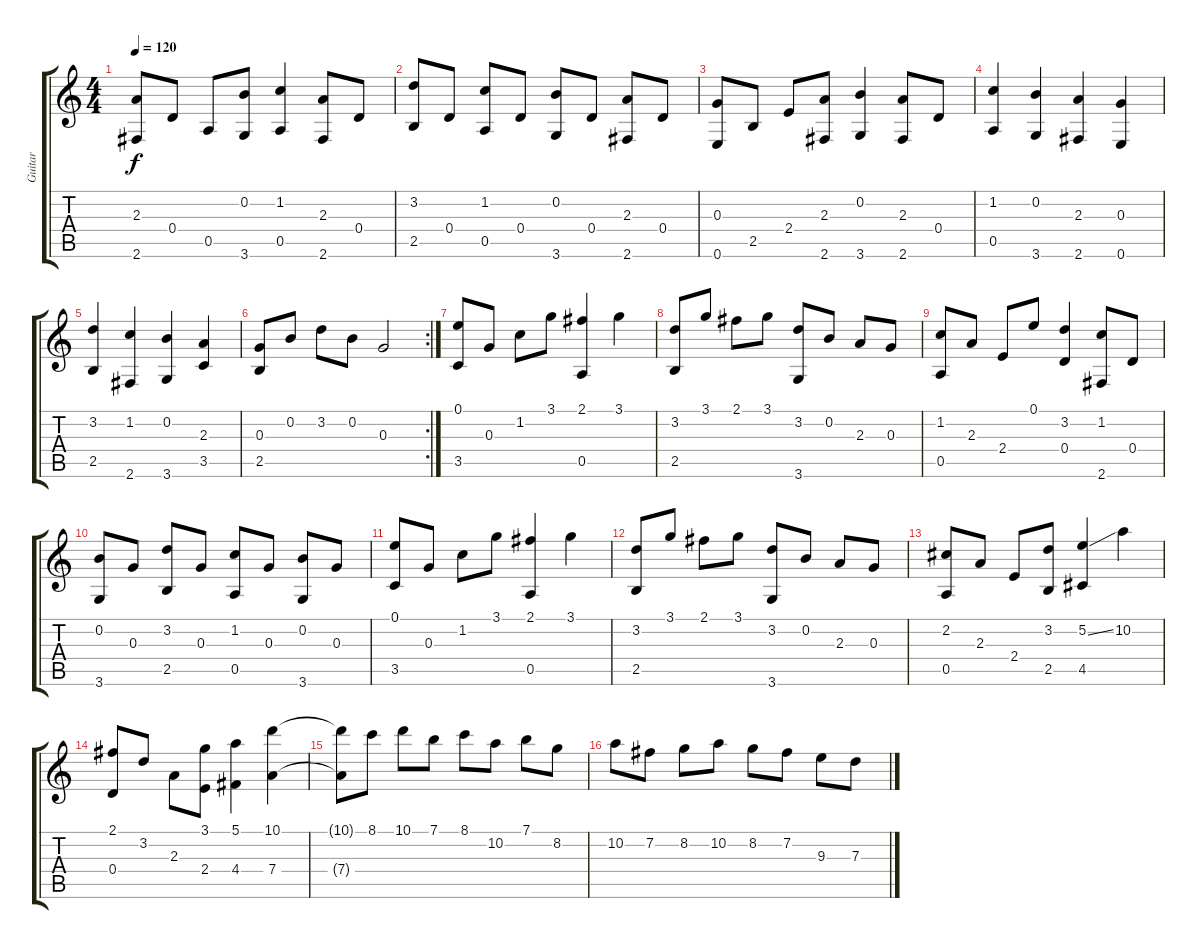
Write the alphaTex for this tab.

\track ("Guitar" "Guitar") {instrument acousticguitarnylon}
\staff {score tabs}
\tuning (E4 B3 G3 D3 A2 E2) {hide}
\ts (4 4)
\tempo 120
\clef g2
\ks c
(2.3 2.6).8{dy f} 0.4.8 0.5.8 (0.2 3.6).8 (1.2 0.5).4 (2.3 2.6).8 0.4.8 |
(3.2 2.5).8 0.4.8 (1.2 0.5).8 0.4.8 (0.2 3.6).8 0.4.8 (2.3 2.6).8 0.4.8 |
(0.3 0.6).8 2.5.8 2.4.8 (2.3 2.6).8 (0.2 3.6).4 (2.3 2.6).8 0.4.8 |
(1.2 0.5).4 (0.2 3.6).4 (2.3 2.6).4 (0.3 0.6).4 |
(3.2 2.5).4 (1.2 2.6).4 (0.2 3.6).4 (2.3 3.5).4 |
\rc 2
(0.3 2.5).8 0.2.8 3.2.8 0.2.8 0.3.2 |
(0.1 3.5).8 0.3.8 1.2.8 3.1.8 (2.1 0.5).4 3.1.4 |
(3.2 2.5).8 3.1.8 2.1.8 3.1.8 (3.2 3.6).8 0.2.8 2.3.8 0.3.8 |
(1.2 0.5).8 2.3.8 2.4.8 0.1.8 (3.2 0.4).4 (1.2 2.6).8 0.4.8 |
(0.2 3.6).8 0.3.8 (3.2 2.5).8 0.3.8 (1.2 0.5).8 0.3.8 (0.2 3.6).8 0.3.8 |
(0.1 3.5).8 0.3.8 1.2.8 3.1.8 (2.1 0.5).4 3.1.4 |
(3.2 2.5).8 3.1.8 2.1.8 3.1.8 (3.2 3.6).8 0.2.8 2.3.8 0.3.8 |
(2.2 0.5).8 2.3.8 2.4.8 (3.2 2.5).8 (5.2{ss} 4.5).4 10.2.4 |
(2.1 0.4).8 3.2.8 2.3.8 (3.1 2.4).8 (5.1 4.4).4 (10.1 7.4).4 |
(10.1{t} 7.4{t}).8 8.1.8 10.1.8 7.1.8 8.1.8 10.2.8 7.1.8 8.2.8 |
10.2.8 7.2.8 8.2.8 10.2.8 8.2.8 7.2.8 9.3.8 7.3{ss}.8
